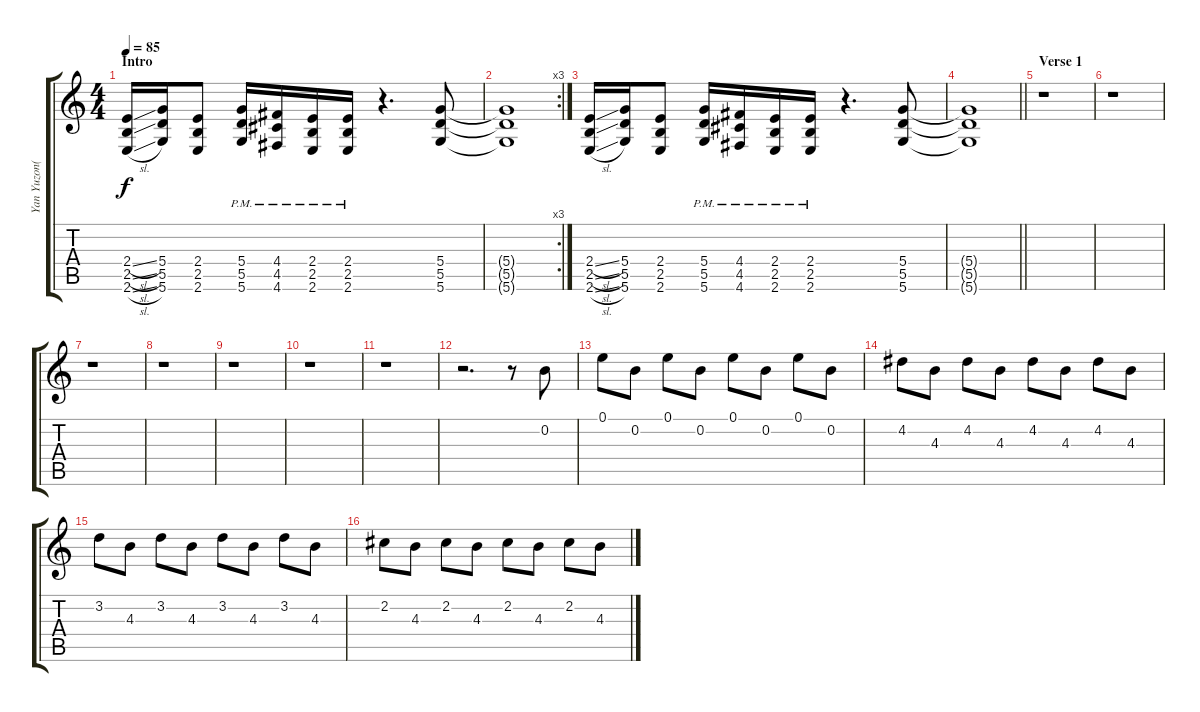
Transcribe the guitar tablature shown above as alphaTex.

\track ("Yan Yuzon(Distortion) " "Yan Yuzon(") {instrument distortionguitar}
\staff {score tabs}
\tuning (E4 B3 G3 D3 A2 D2) {hide}
\ts (4 4)
\section ("" "Intro")
\tempo 85
\clef g2
\ks c
(2.4{sl} 2.5{sl} 2.6{sl}).16{dy f instrument distortionguitar} (5.4 5.5 5.6).16 (2.4 2.5 2.6).8 (5.4{pm} 5.5{pm} 5.6{pm}).16 (4.4{pm} 4.5{pm} 4.6{pm}).16 (2.4{pm} 2.5{pm} 2.6{pm}).16 (2.4{pm} 2.5{pm} 2.6{pm}).16 r.4{d} (5.4 5.5 5.6).8 |
\rc 3
(5.4{t} 5.5{t} 5.6{t}).1 |
(2.4{sl} 2.5{sl} 2.6{sl}).16 (5.4 5.5 5.6).16 (2.4 2.5 2.6).8 (5.4{pm} 5.5{pm} 5.6{pm}).16 (4.4{pm} 4.5{pm} 4.6{pm}).16 (2.4{pm} 2.5{pm} 2.6{pm}).16 (2.4{pm} 2.5{pm} 2.6{pm}).16 r.4{d} (5.4 5.5 5.6).8 |
\barLineRight lightlight
(5.4{t} 5.5{t} 5.6{t}).1 |
\section ("" "Verse 1")
r.1 |
r.1 |
r.1 |
r.1 |
r.1 |
r.1 |
r.1 |
r.2{d} r.8 0.2.8 |
0.1.8 0.2.8 0.1.8 0.2.8 0.1.8 0.2.8 0.1.8 0.2.8 |
4.2.8 4.3.8 4.2.8 4.3.8 4.2.8 4.3.8 4.2.8 4.3.8 |
3.2.8 4.3.8 3.2.8 4.3.8 3.2.8 4.3.8 3.2.8 4.3.8 |
2.2.8 4.3.8 2.2.8 4.3.8 2.2.8 4.3.8 2.2.8 4.3.8
